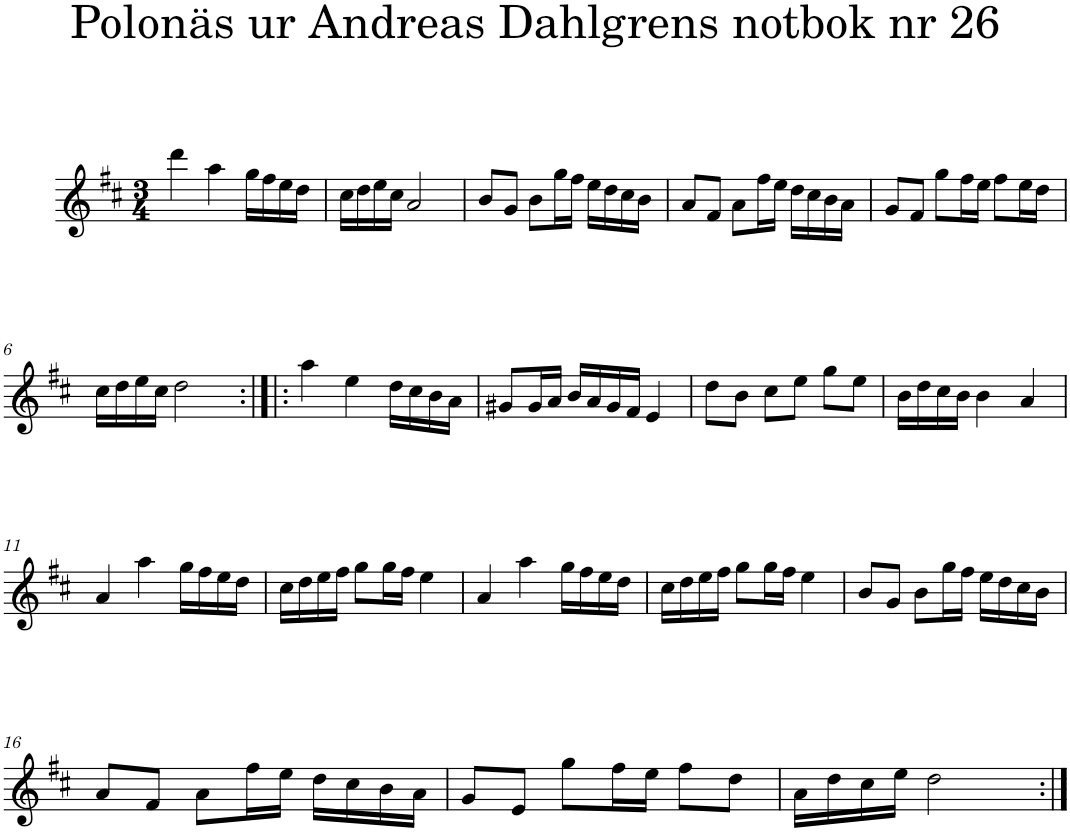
**kern
*part1
*staff1
*I"Piano
*I'Pno
*clefG2
*k[f#c#]
*D:
*M3/4
=1
4ddd\
4aa\
16gg\LL
16ff#\
16ee\
16dd\JJ
=2
16cc#\LL
16dd\
16ee\
16cc#\JJ
2a/
=3
8b/L
8g/J
8b\L
16gg\L
16ff#\JJ
16ee\LL
16dd\
16cc#\
16b\JJ
=4
8a/L
8f#/J
8a\L
16ff#\L
16ee\JJ
16dd\LL
16cc#\
16b\
16a\JJ
=5
8g/L
8f#/J
8gg\L
16ff#\L
16ee\JJ
8ff#\L
16ee\L
16dd\JJ
!!LO:LB:g=z
=6
16cc#\LL
16dd\
16ee\
16cc#\JJ
2dd\
=7:|!|:
4aa\
4ee\
16dd\LL
16cc#\
16b\
16a\JJ
=8
8g#X/L
16g#/L
16a/JJ
16b/LL
16a/
16g#/
16f#/JJ
4e/
=9
8dd\L
8b\J
8cc#\L
8ee\J
8gg\L
8ee\J
=10
16b\LL
16dd\
16cc#\
16b\JJ
4b\
4a/
!!LO:LB:g=z
=11
4a/
4aa\
16gg\LL
16ff#\
16ee\
16dd\JJ
=12
16cc#\LL
16dd\
16ee\
16ff#\JJ
8gg\L
16gg\L
16ff#\JJ
4ee\
=13
4a/
4aa\
16gg\LL
16ff#\
16ee\
16dd\JJ
=14
16cc#\LL
16dd\
16ee\
16ff#\JJ
8gg\L
16gg\L
16ff#\JJ
4ee\
=15
8b/L
8g/J
8b\L
16gg\L
16ff#\JJ
16ee\LL
16dd\
16cc#\
16b\JJ
!!LO:LB:g=z
=16
8a/L
8f#/J
8a\L
16ff#\L
16ee\JJ
16dd\LL
16cc#\
16b\
16a\JJ
=17
8g/L
8e/J
8gg\L
16ff#\L
16ee\JJ
8ff#\L
8dd\J
=18
16a\LL
16dd\
16cc#\
16ee\JJ
2dd\
=:|!
*-
